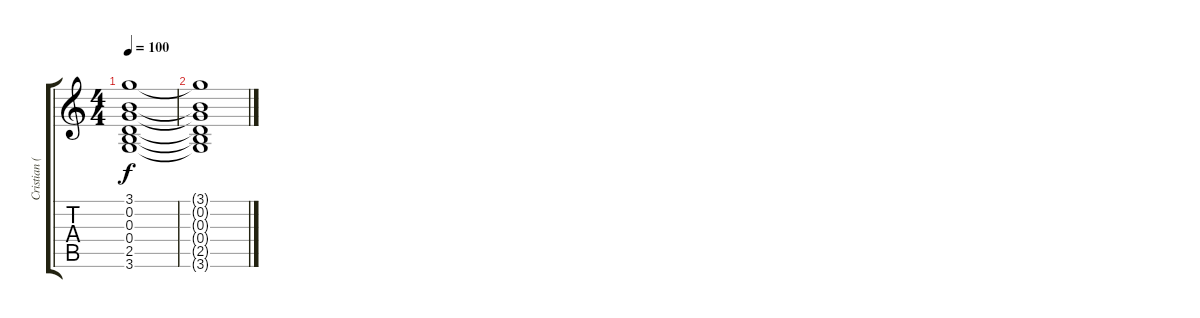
\track ("Cristian (guitarra)" "Cristian (") {instrument acousticguitarsteel}
\staff {score tabs}
\tuning (E4 B3 G3 D3 A2 E2) {hide}
\ts (4 4)
\tempo 100
\clef g2
\ks c
(3.1{t} 0.2{t} 0.3{t} 0.4{t} 2.5{t} 3.6{t}).1{dy f} |
(3.1{t} 0.2{t} 0.3{t} 0.4{t} 2.5{t} 3.6{t}).1
